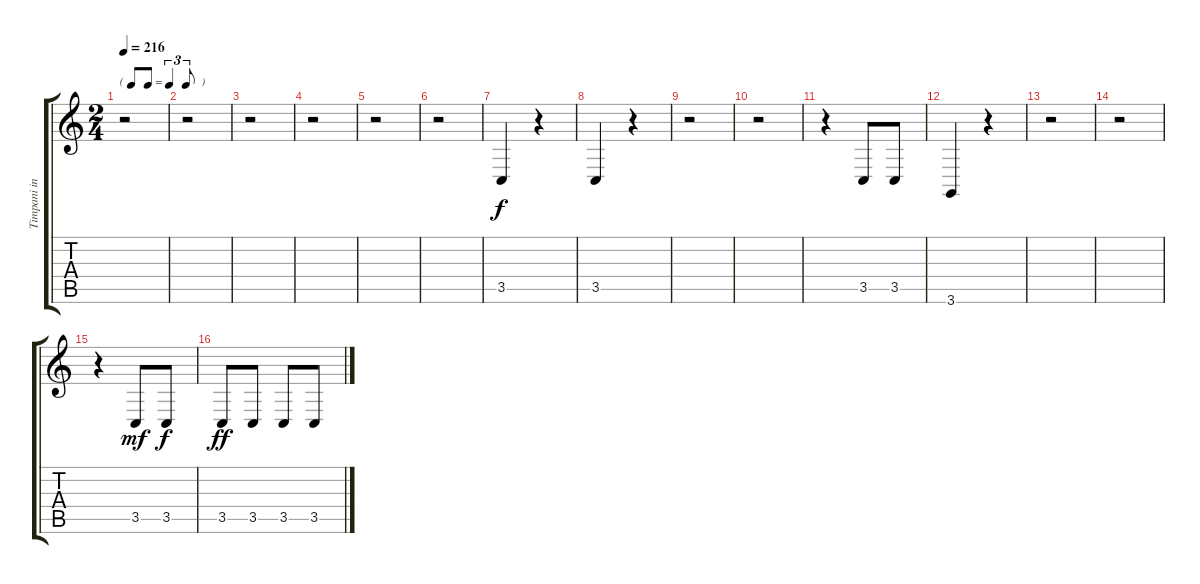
\track ("Timpani in C/G" "Timpani in") {instrument timpani}
\staff {score tabs}
\tuning (E4 B3 G3 D3 A2 E2) {hide}
\ts (2 4)
\tf triplet8th
\tempo 216
\clef g2
\ks c
r.2{dy f} |
r.2 |
r.2 |
r.2 |
r.2 |
r.2 |
3.5.4 r.4 |
3.5.4 r.4 |
r.2 |
r.2 |
r.4 3.5.8 3.5.8 |
3.6.4 r.4 |
r.2 |
r.2 |
r.4 3.5.8{dy mf} 3.5.8{dy f} |
3.5.8{dy ff} 3.5.8 3.5.8 3.5.8
